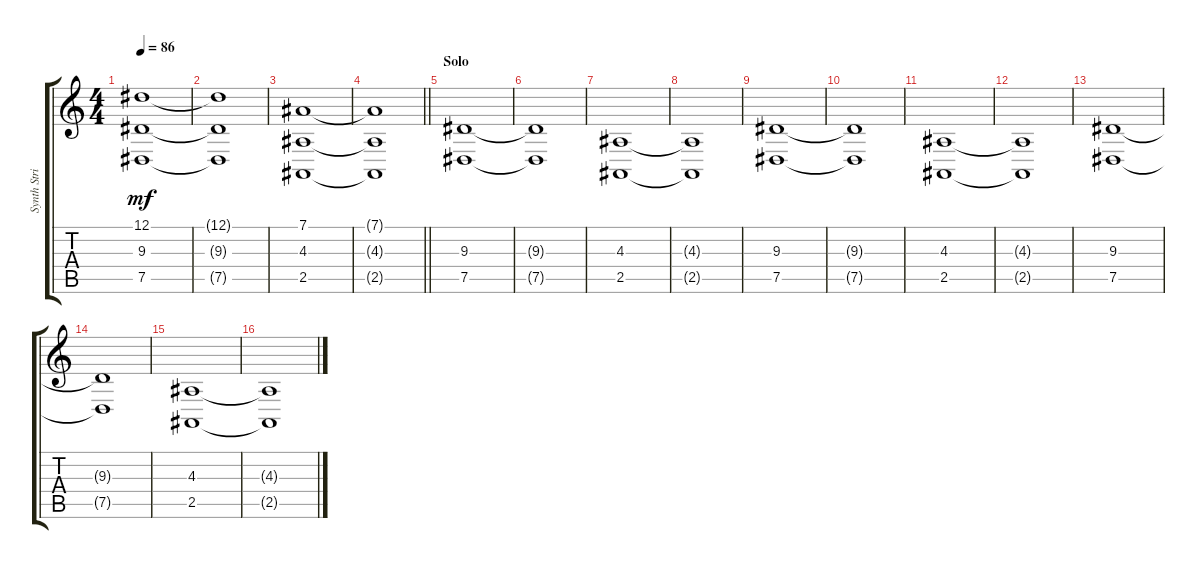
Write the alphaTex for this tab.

\track ("Synth String 2" "Synth Stri") {instrument stringensemble1}
\staff {score tabs}
\tuning (Eb4 Bb3 Gb3 Db3 Ab2 Eb2) {hide}
\ts (4 4)
\tempo 86
\clef g2
\ks c
(12.1 9.3 7.5).1{dy mf} |
(12.1{t} 9.3{t} 7.5{t}).1 |
(7.1 4.3 2.5).1 |
\barLineRight lightlight
(7.1{t} 4.3{t} 2.5{t}).1 |
\section ("" "Solo")
(9.3 7.5).1 |
(9.3{t} 7.5{t}).1 |
(4.3 2.5).1 |
(4.3{t} 2.5{t}).1 |
(9.3 7.5).1 |
(9.3{t} 7.5{t}).1 |
(4.3 2.5).1 |
(4.3{t} 2.5{t}).1 |
(9.3 7.5).1 |
(9.3{t} 7.5{t}).1 |
(4.3 2.5).1 |
(4.3{t} 2.5{t}).1
